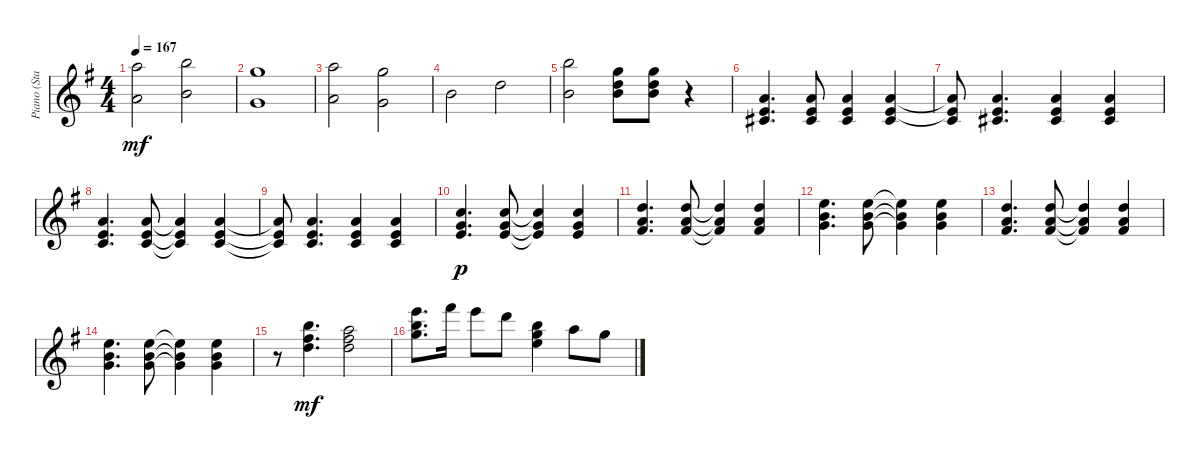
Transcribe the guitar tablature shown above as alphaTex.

\track ("Piano (Staff 1)" "Piano (Sta") {instrument acousticgrandpiano}
\staff {score}
\tuning (E4 B3 G3 D3 A2 E2 B1) {hide}
\ts (4 4)
\tempo 167
\clef g2
\ks eminor
(17.1{t} 10.2{t}).2{dy mf} (7.1 24.2).2 |
(15.1 8.2).1 |
(17.1 10.2).2 (3.1 20.2).2 |
7.1.2 10.1.2 |
(19.1 12.2).2 (15.1 12.2 19.3).8 (15.1 15.2 16.3).8 r.4 |
(5.1 5.2 6.3).4{d} (0.1 2.2 14.3).8 (5.1 5.2 6.3).4 (0.1 2.2 14.3).4 |
(0.1{t} 1.2 14.3{t}).8 (0.1 2.2 14.3).4{d} (0.1 2.2 14.3).4 (5.1 5.2 6.3).4 |
(0.1 1.2 14.3).4{d} (5.1 5.2 5.3).8 (5.1{t} 5.2{t} 5.3{t}).4 (0.1 1.2 14.3).4 |
(0.1{t} 1.2{t} 14.3{t}).8 (5.1 5.2 5.3).4{d} (0.1 1.2 14.3).4 (5.1 5.2 5.3).4 |
(0.1 8.2 17.3).4{d dy p} (8.1 8.2 9.3).8 (8.1{t} 8.2{t} 9.3{t}).4 (8.1 8.2 9.3).4 |
(2.1 10.2 19.3).4{d} (10.1 10.2 11.3).8 (10.1{t} 10.2{t} 11.3{t}).4 (10.1 10.2 11.3).4 |
(12.1 12.2 12.3).4{d} (3.1 12.2 21.3).8 (3.1{t} 12.2{t} 21.3{t}).4 (12.1 12.2 12.3).4 |
(10.1 10.2 11.3).4{d} (2.1 10.2 19.3).8 (2.1{t} 10.2{t} 19.3{t}).4 (2.1 10.2 19.3).4 |
(12.1 12.2 12.3).4{d} (3.1 12.2 21.3).8 (3.1{t} 12.2{t} 21.3{t}).4 (3.1 12.2 21.3).4 |
r.8 (10.1 19.2 28.3).4{d dy mf} (17.1 19.2 19.3).2 |
(24.1 24.2 24.3).8{d} 26.1.16 24.1.8 22.1.8 (19.1 20.2 21.3).4 17.1.8 15.1.8
